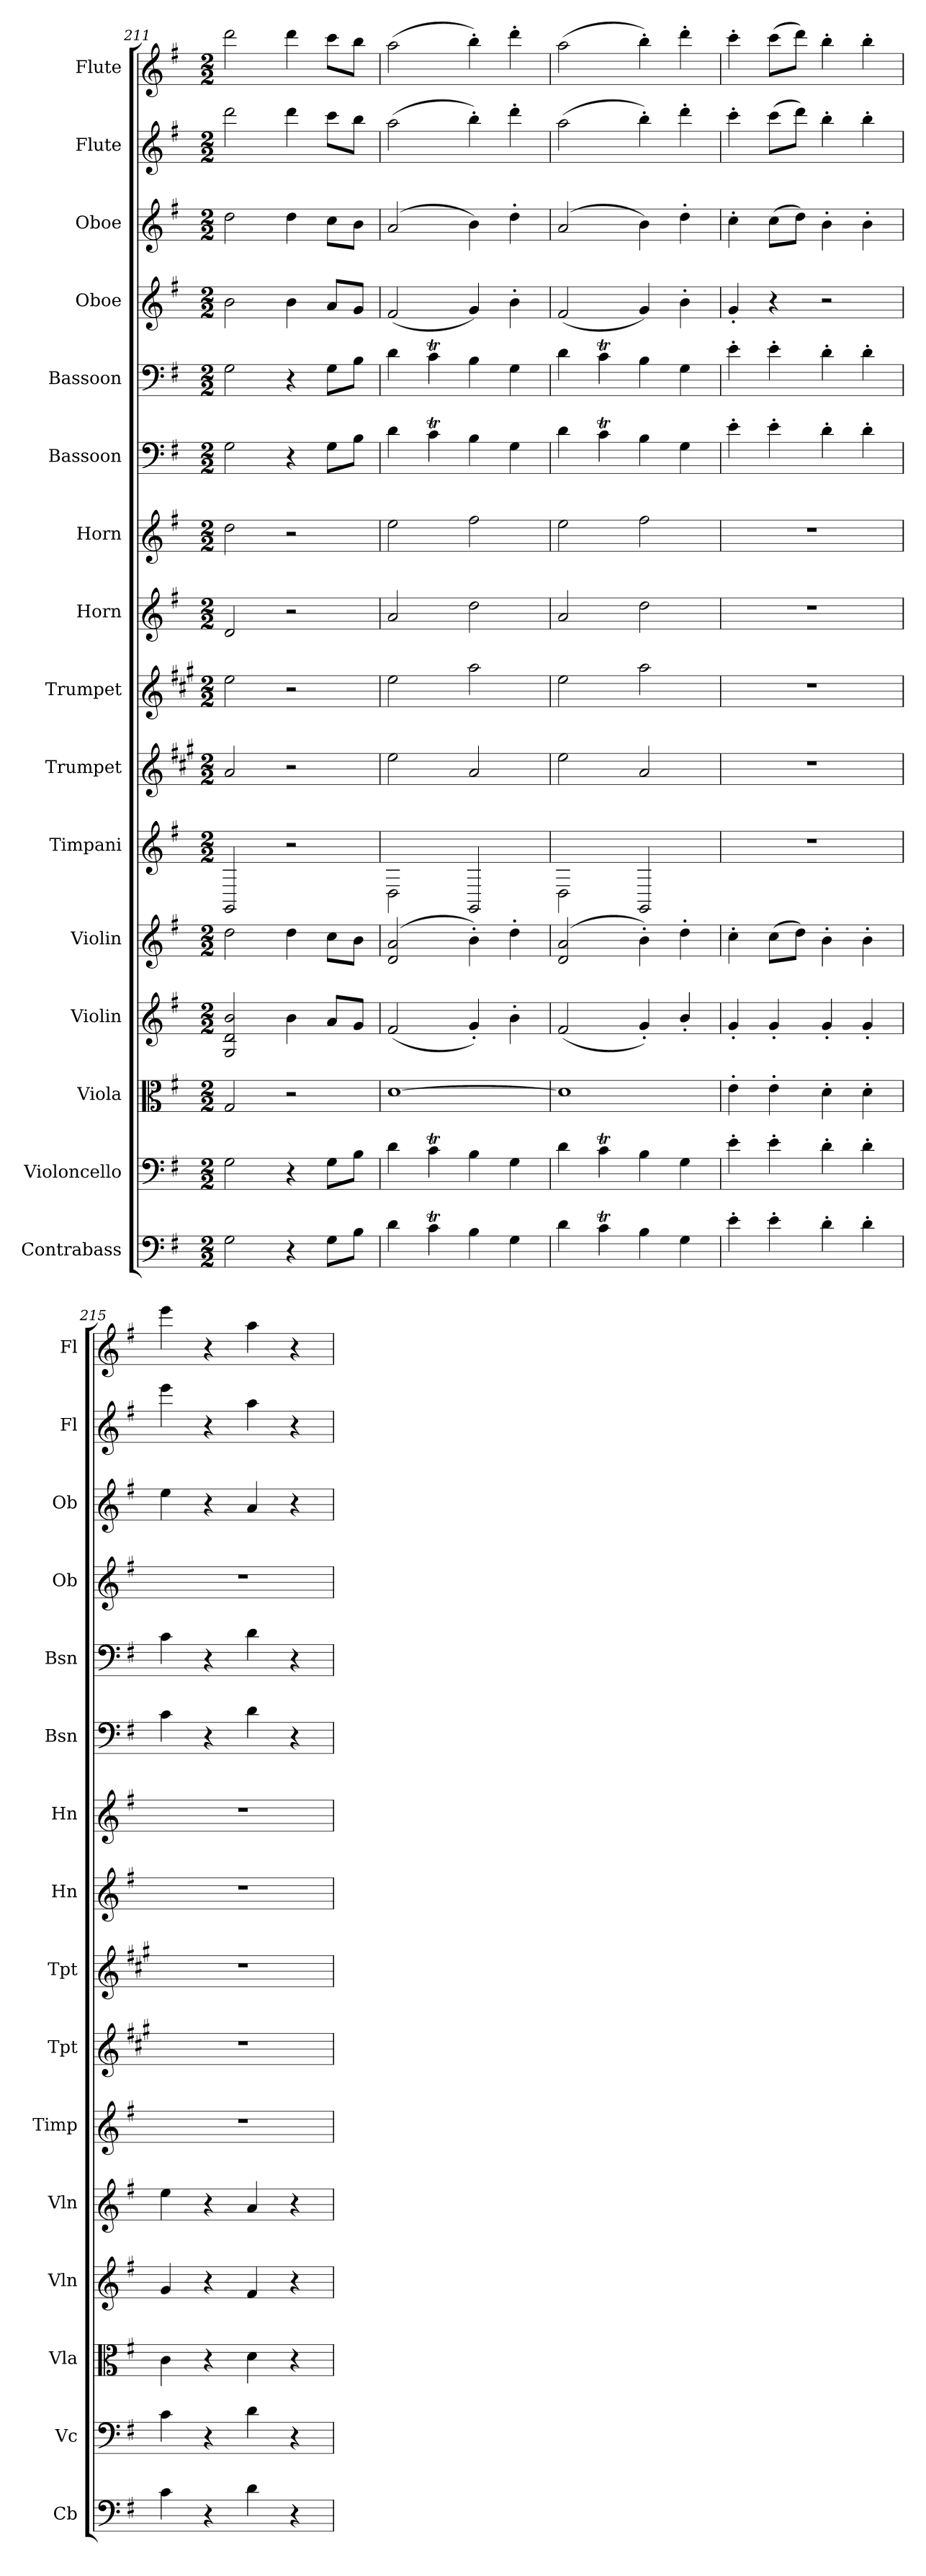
**kern	**kern	**kern	**kern	**kern	**kern	**kern	**kern	**kern	**kern	**kern	**kern	**kern	**kern	**kern	**kern
*part16	*part15	*part14	*part13	*part12	*part11	*part10	*part9	*part8	*part7	*part6	*part5	*part4	*part3	*part2	*part1
*staff16	*staff15	*staff14	*staff13	*staff12	*staff11	*staff10	*staff9	*staff8	*staff7	*staff6	*staff5	*staff4	*staff3	*staff2	*staff1
*I"Contrabass	*I"Violoncello	*I"Viola	*I"Violin	*I"Violin	*I"Timpani	*I"Trumpet	*I"Trumpet	*I"Horn	*I"Horn	*I"Bassoon	*I"Bassoon	*I"Oboe	*I"Oboe	*I"Flute	*I"Flute
*I'Cb	*I'Vc	*I'Vla	*I'Vln	*I'Vln	*I'Timp	*I'Tpt	*I'Tpt	*I'Hn	*I'Hn	*I'Bsn	*I'Bsn	*I'Ob	*I'Ob	*I'Fl	*I'Fl
*clefF4	*clefF4	*clefC3	*clefG2	*clefG2	*clefG2	*clefG2	*clefG2	*clefG2	*clefG2	*clefF4	*clefF4	*clefG2	*clefG2	*clefG2	*clefG2
*ITrd7c12	*	*	*	*	*	*ITrd1c2	*ITrd1c2	*ITrd4c7	*ITrd4c7	*	*	*	*	*	*
*k[f#]	*k[f#]	*k[f#]	*k[f#]	*k[f#]	*k[f#]	*k[f#]	*k[f#]	*k[]	*k[]	*k[f#]	*k[f#]	*k[f#]	*k[f#]	*k[f#]	*k[f#]
*M2/2	*M2/2	*M2/2	*M2/2	*M2/2	*M2/2	*M2/2	*M2/2	*M2/2	*M2/2	*M2/2	*M2/2	*M2/2	*M2/2	*M2/2	*M2/2
=211	=211	=211	=211	=211	=211	=211	=211	=211	=211	=211	=211	=211	=211	=211	=211
2GG\	2G\	2G/	2G/ 2d/ 2b/	2dd\	2GG/	2g/	2dd\	2G/	2g\	2G\	2G\	2b\	2dd\	2ddd\	2ddd\
4r	4r	2r	4b\	4dd\	2r	2r	2r	2r	2r	4r	4r	4b\	4dd\	4ddd\	4ddd\
8GG\L	8G\L	.	8a/L	8cc\L	.	.	.	.	.	8G\L	8G\L	8a/L	8cc\L	8ccc\L	8ccc\L
8BB\J	8B\J	.	8g/J	8b\J	.	.	.	.	.	8B\J	8B\J	8g/J	8b\J	8bb\J	8bb\J
=212	=212	=212	=212	=212	=212	=212	=212	=212	=212	=212	=212	=212	=212	=212	=212
4D\	4d\	[1d	(<2f#/	(>2d/ 2a/	2D\	2dd\	2dd\	2d/	2a\	4d\	4d\	(<2f#/	(>2a/	(>2aa\	(>2aa\
4CT\	4cT\	.	.	.	.	.	.	.	.	4cT\	4cT\	.	.	.	.
4BB\	4B\	.	4g'/)	4b'\)	2GG/	2g/	2gg\	2g\	2b\	4B\	4B\	4g/)	4b\)	4bb'\)	4bb'\)
4GG\	4G\	.	4b'\	4dd'\	.	.	.	.	.	4G\	4G\	4b'\	4dd'\	4ddd'\	4ddd'\
=213	=213	=213	=213	=213	=213	=213	=213	=213	=213	=213	=213	=213	=213	=213	=213
4D\	4d\	1d]	(<2f#/	(>2d/ 2a/	2D\	2dd\	2dd\	2d/	2a\	4d\	4d\	(<2f#/	(>2a/	(>2aa\	(>2aa\
4CT\	4cT\	.	.	.	.	.	.	.	.	4cT\	4cT\	.	.	.	.
4BB\	4B\	.	4g'/)	4b'\)	2GG/	2g/	2gg\	2g\	2b\	4B\	4B\	4g/)	4b\)	4bb'\)	4bb'\)
4GG\	4G\	.	4b'/	4dd'\	.	.	.	.	.	4G\	4G\	4b'\	4dd'\	4ddd'\	4ddd'\
=214	=214	=214	=214	=214	=214	=214	=214	=214	=214	=214	=214	=214	=214	=214	=214
4E'\	4e'\	4e'\	4g'/	4cc'\	1r	1r	1r	1r	1r	4e'\	4e'\	4g'/	4cc'\	4ccc'\	4ccc'\
4E'\	4e'\	4e'\	4g'/	(>8cc\L	.	.	.	.	.	4e'\	4e'\	4r	(>8cc\L	(>8ccc\L	(>8ccc\L
.	.	.	.	8dd\J)	.	.	.	.	.	.	.	.	8dd\J)	8ddd\J)	8ddd\J)
4D'\	4d'\	4d'\	4g'/	4b'\	.	.	.	.	.	4d'\	4d'\	2r	4b'\	4bb'\	4bb'\
4D'\	4d'\	4d'\	4g'/	4b'\	.	.	.	.	.	4d'\	4d'\	.	4b'\	4bb'\	4bb'\
=215	=215	=215	=215	=215	=215	=215	=215	=215	=215	=215	=215	=215	=215	=215	=215
4C\	4c\	4c\	4g/	4ee\	1r	1r	1r	1r	1r	4c\	4c\	1r	4ee\	4eee\	4eee\
4r	4r	4r	4r	4r	.	.	.	.	.	4r	4r	.	4r	4r	4r
4D\	4d\	4d\	4f#/	4a/	.	.	.	.	.	4d\	4d\	.	4a/	4aa\	4aa\
4r	4r	4r	4r	4r	.	.	.	.	.	4r	4r	.	4r	4r	4r
=	=	=	=	=	=	=	=	=	=	=	=	=	=	=	=
*-	*-	*-	*-	*-	*-	*-	*-	*-	*-	*-	*-	*-	*-	*-	*-
